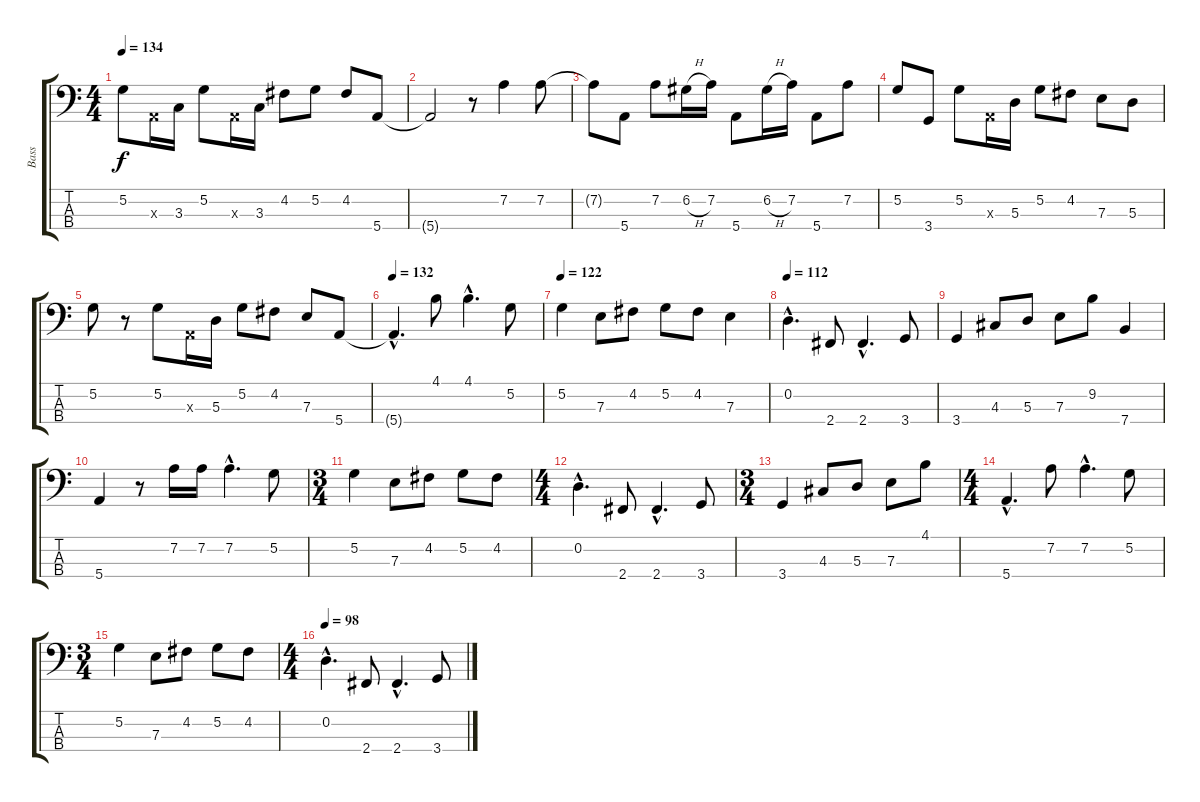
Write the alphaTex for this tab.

\track ("Bass" "Bass") {instrument electricbasspick}
\staff {score tabs}
\tuning (G2 D2 A1 E1) {hide}
\ts (4 4)
\tempo 134
\clef f4
\ks c
5.2.8{dy f} 0.3{x}.16 3.3.16 5.2.8 0.3{x}.16 3.3.16 4.2.8 5.2.8 4.2.8 5.4.8 |
5.4{t}.2 r.8 7.2.4 7.2.8 |
7.2{t}.8 5.4.8 7.2.8 6.2{h}.16 7.2.16 5.4.8 6.2{h}.16 7.2.16 5.4.8 7.2.8 |
5.2.8 3.4.8 5.2.8 0.3{x}.16 5.3.16 5.2.8 4.2.8 7.3.8 5.3.8 |
5.2.8 r.8 5.2.8 0.3{x}.16 5.3.16 5.2.8 4.2.8 7.3.8 5.4.8 |
\tempo 132
5.4{hac t}.4{d} 4.1.8 4.1{hac}.4{d} 5.2.8 |
\tempo 122
5.2.4 7.3.8 4.2.8 5.2.8 4.2.8 7.3.4 |
\tempo 112
0.2{hac}.4{d} 2.4.8 2.4{hac}.4{d} 3.4.8 |
3.4.4 4.3.8 5.3.8 7.3.8 9.2.8 7.4.4 |
5.4.4 r.8 7.2.16 7.2.16 7.2{hac}.4{d} 5.2.8 |
\ts (3 4)
5.2.4 7.3.8 4.2.8 5.2.8 4.2.8 |
\ts (4 4)
0.2{hac}.4{d} 2.4.8 2.4{hac}.4{d} 3.4.8 |
\ts (3 4)
3.4.4 4.3.8 5.3.8 7.3.8 4.1.8 |
\ts (4 4)
5.4{hac}.4{d} 7.2.8 7.2{hac}.4{d} 5.2.8 |
\ts (3 4)
5.2.4 7.3.8 4.2.8 5.2.8 4.2.8 |
\ts (4 4)
\tempo 98
0.2{hac}.4{d} 2.4.8 2.4{hac}.4{d} 3.4.8
